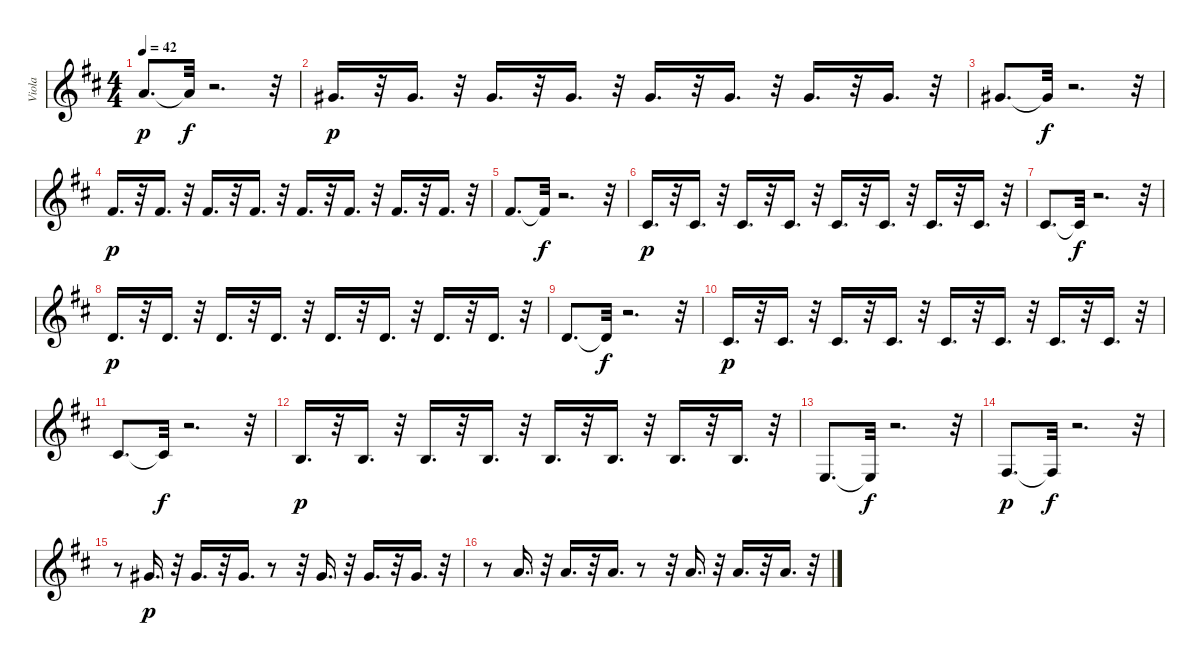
\track ("Viola" "Viola") {instrument viola}
\staff {score}
\tuning (E4 B3 G3 D3 A2 E2) {hide}
\ts (4 4)
\tempo 42
\clef g2
\ks d
5.1.8{d dy p} 5.1{t}.32{dy f} r.2{d} r.32 |
4.1.16{d dy p} r.32 4.1.16{d} r.32 4.1.16{d} r.32 4.1.16{d} r.32 4.1.16{d} r.32 4.1.16{d} r.32 4.1.16{d} r.32 4.1.16{d} r.32 |
4.1.8{d} 4.1{t}.32{dy f} r.2{d} r.32 |
2.1.16{d dy p} r.32 2.1.16{d} r.32 2.1.16{d} r.32 2.1.16{d} r.32 2.1.16{d} r.32 2.1.16{d} r.32 2.1.16{d} r.32 2.1.16{d} r.32 |
2.1.8{d} 2.1{t}.32{dy f} r.2{d} r.32 |
2.2.16{d dy p} r.32 2.2.16{d} r.32 2.2.16{d} r.32 2.2.16{d} r.32 2.2.16{d} r.32 2.2.16{d} r.32 2.2.16{d} r.32 2.2.16{d} r.32 |
2.2.8{d} 2.2{t}.32{dy f} r.2{d} r.32 |
3.2.16{d dy p} r.32 3.2.16{d} r.32 3.2.16{d} r.32 3.2.16{d} r.32 3.2.16{d} r.32 3.2.16{d} r.32 3.2.16{d} r.32 3.2.16{d} r.32 |
3.2.8{d} 3.2{t}.32{dy f} r.2{d} r.32 |
2.2.16{d dy p} r.32 2.2.16{d} r.32 2.2.16{d} r.32 2.2.16{d} r.32 2.2.16{d} r.32 2.2.16{d} r.32 2.2.16{d} r.32 2.2.16{d} r.32 |
2.2.8{d} 2.2{t}.32{dy f} r.2{d} r.32 |
0.2.16{d dy p} r.32 0.2.16{d} r.32 0.2.16{d} r.32 0.2.16{d} r.32 0.2.16{d} r.32 0.2.16{d} r.32 0.2.16{d} r.32 0.2.16{d} r.32 |
2.4.8{d} 2.4{t}.32{dy f} r.2{d} r.32 |
4.4.8{d dy p} 4.4{t}.32{dy f} r.2{d} r.32 |
r.8 4.1.16{d dy p} r.32 4.1.16{d} r.32 4.1.16{d} r.8 r.32 4.1.16{d} r.32 4.1.16{d} r.32 4.1.16{d} r.32 |
r.8 5.1.16{d} r.32 5.1.16{d} r.32 5.1.16{d} r.8 r.32 5.1.16{d} r.32 5.1.16{d} r.32 5.1.16{d} r.32
